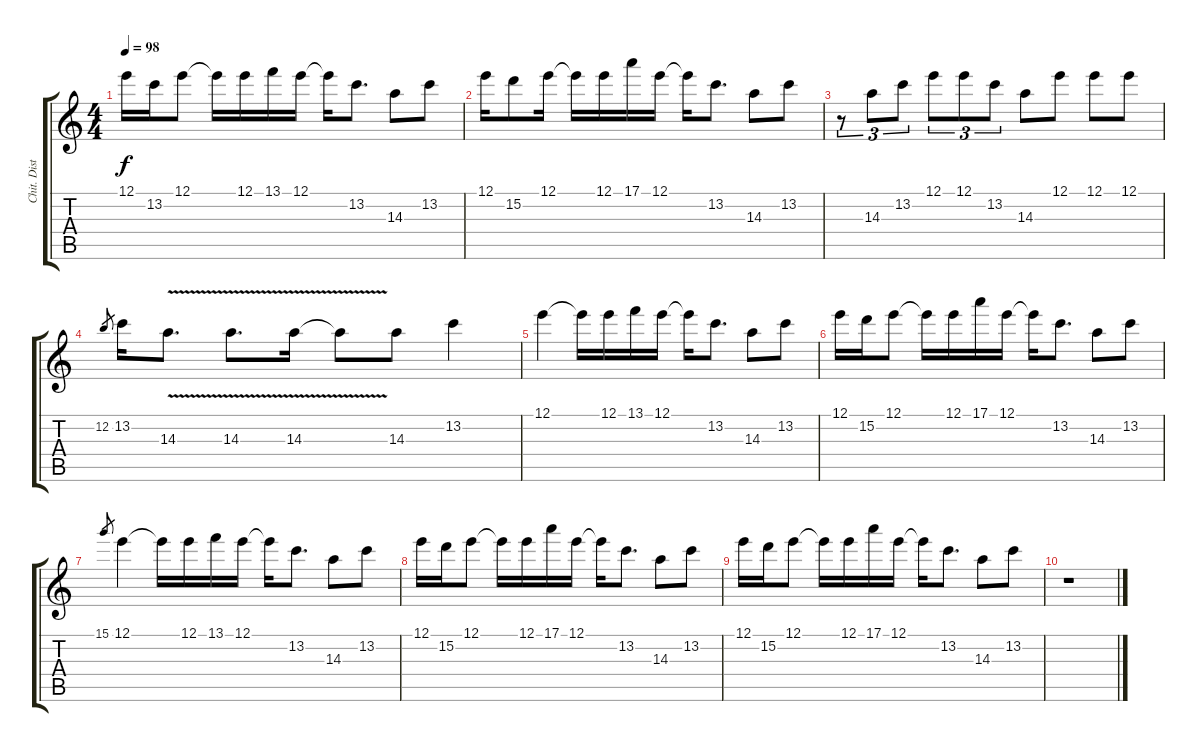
\track ("Chit. Distorta" "Chit. Dist") {instrument distortionguitar}
\staff {score tabs}
\tuning (E4 B3 G3 D3 A2 E2) {hide}
\ts (4 4)
\tempo 98
\clef g2
\ks c
12.1.16{dy f} 13.2.16 12.1.8 12.1{t}.16 12.1.16 13.1.16 12.1.16 12.1{t}.16 13.2.8{d} 14.3.8 13.2.8 |
12.1.16 15.2.8 12.1.16 12.1{t}.16 12.1.16 17.1.16 12.1.16 12.1{t}.16 13.2.8{d} 14.3.8 13.2.8 |
r.8{tu (3 2)} 14.3.8{tu (3 2)} 13.2.8{tu (3 2)} 12.1.8{tu (3 2)} 12.1.8{tu (3 2)} 13.2.8{tu (3 2)} 14.3.8 12.1.8 12.1.8 12.1.8 |
12.2.8{gr} 13.2.16 14.3{v}.8{d} 14.3{v}.8{d} 14.3{v}.16 14.3{v t}.8 14.3.8 13.2.4 |
12.1.4 12.1{t}.16 12.1.16 13.1.16 12.1.16 12.1{t}.16 13.2.8{d} 14.3.8 13.2.8 |
12.1.16 15.2.16 12.1.8 12.1{t}.16 12.1.16 17.1.16 12.1.16 12.1{t}.16 13.2.8{d} 14.3.8 13.2.8 |
15.1.8{gr} 12.1.4 12.1{t}.16 12.1.16 13.1.16 12.1.16 12.1{t}.16 13.2.8{d} 14.3.8 13.2.8 |
12.1.16 15.2.16 12.1.8 12.1{t}.16 12.1.16 17.1.16 12.1.16 12.1{t}.16 13.2.8{d} 14.3.8 13.2.8 |
12.1.16 15.2.16 12.1.8 12.1{t}.16 12.1.16 17.1.16 12.1.16 12.1{t}.16 13.2.8{d} 14.3.8 13.2.8 |
r.1
